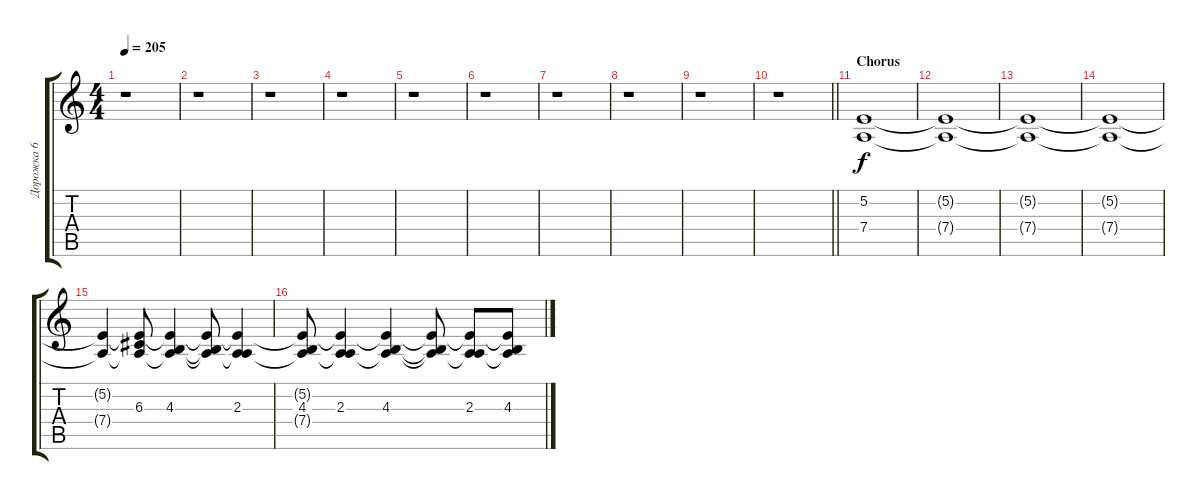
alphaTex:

\track ("Дорожка 6" "Дорожка 6") {instrument altosax}
\staff {score tabs}
\tuning (E4 B3 G3 D3 A2 E2) {hide}
\ts (4 4)
\tempo 205
\clef g2
\ks c
r.1{dy f} |
r.1 |
r.1 |
r.1 |
r.1 |
r.1 |
r.1 |
r.1 |
r.1 |
\barLineRight lightlight
r.1 |
\section ("" "Chorus")
(5.2 7.4).1 |
(5.2{t} 7.4{t}).1 |
(5.2{t} 7.4{t}).1 |
(5.2{t} 7.4{t}).1 |
(5.2{t} 7.4{t}).4 (5.2{t} 6.3 7.4{t}).8 (5.2{t} 4.3 7.4{t}).4 (5.2{t} 4.3{t} 7.4{t}).8 (5.2{t} 2.3 7.4{t}).4 |
(5.2{t} 4.3 7.4{t}).8 (5.2{t} 2.3 7.4{t}).4 (5.2{t} 4.3 7.4{t}).4 (5.2{t} 4.3{t} 7.4{t}).8 (5.2{t} 2.3 7.4{t}).8 (5.2{t} 4.3 7.4{t}).8
